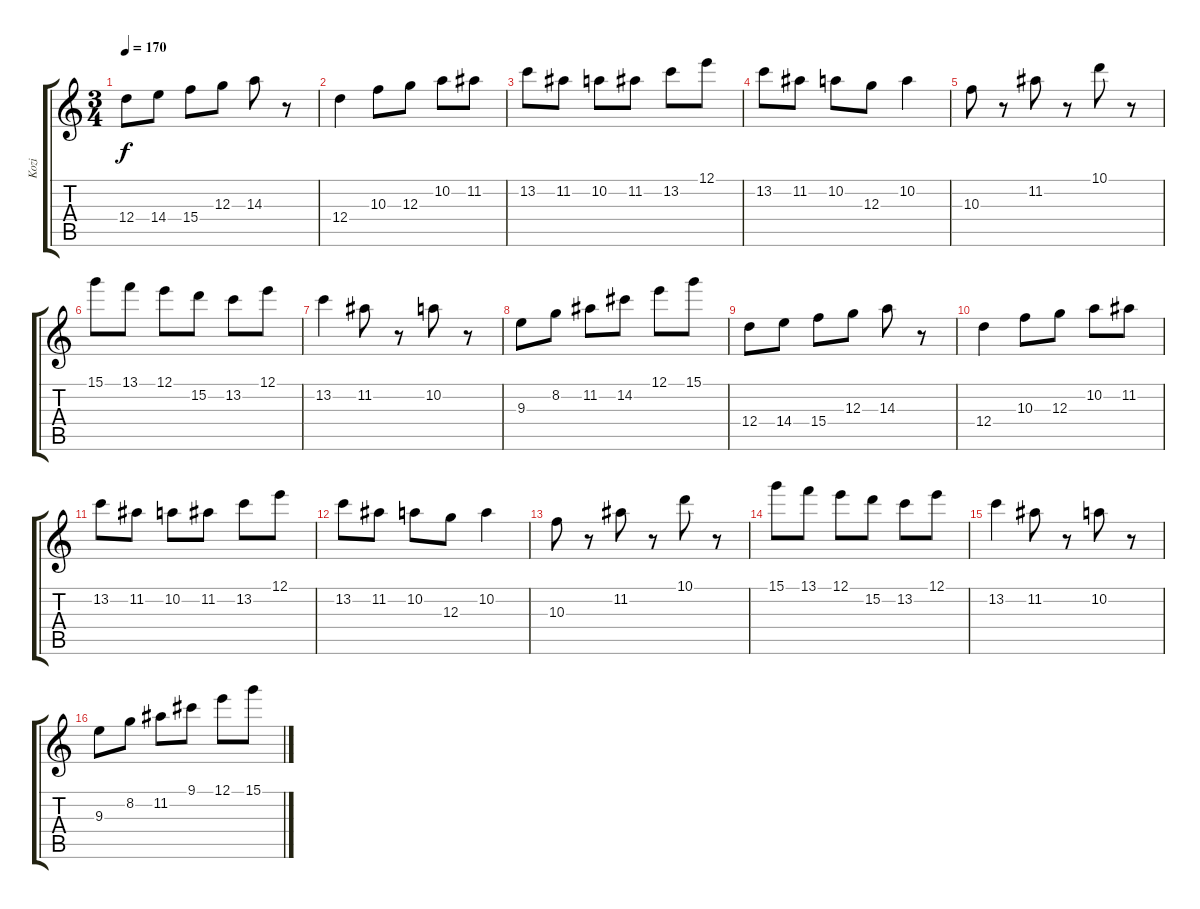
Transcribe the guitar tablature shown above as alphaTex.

\track ("Kozi" "Kozi") {instrument overdrivenguitar}
\staff {score tabs}
\tuning (E4 B3 G3 D3 A2 E2) {hide}
\ts (3 4)
\tempo 170
\clef g2
\ks c
12.4.8{dy f} 14.4.8 15.4.8 12.3.8 14.3.8 r.8 |
12.4.4 10.3.8 12.3.8 10.2.8 11.2.8 |
13.2.8 11.2.8 10.2.8 11.2.8 13.2.8 12.1.8 |
13.2.8 11.2.8 10.2.8 12.3.8 10.2.4 |
10.3.8 r.8 11.2.8 r.8 10.1.8 r.8 |
15.1.8 13.1.8 12.1.8 15.2.8 13.2.8 12.1.8 |
13.2.4 11.2.8 r.8 10.2.8 r.8 |
9.3.8 8.2.8 11.2.8 14.2.8 12.1.8 15.1.8 |
12.4.8 14.4.8 15.4.8 12.3.8 14.3.8 r.8 |
12.4.4 10.3.8 12.3.8 10.2.8 11.2.8 |
13.2.8 11.2.8 10.2.8 11.2.8 13.2.8 12.1.8 |
13.2.8 11.2.8 10.2.8 12.3.8 10.2.4 |
10.3.8 r.8 11.2.8 r.8 10.1.8 r.8 |
15.1.8 13.1.8 12.1.8 15.2.8 13.2.8 12.1.8 |
13.2.4 11.2.8 r.8 10.2.8 r.8 |
9.3.8 8.2.8 11.2.8 9.1.8 12.1.8 15.1.8
